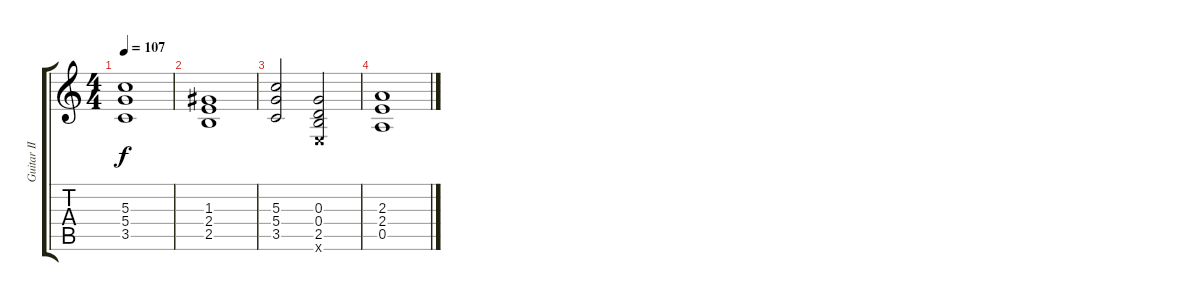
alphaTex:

\track ("Guitar II" "Guitar II") {instrument distortionguitar}
\staff {score tabs}
\tuning (E4 B3 G3 D3 A2 E2) {hide}
\ts (4 4)
\tempo 107
\clef g2
\ks c
(5.3 5.4 3.5).1{dy f} |
(1.3 2.4 2.5).1 |
(5.3 5.4 3.5).2 (0.3 0.4 2.5 0.6{x}).2 |
(2.3 2.4 0.5).1
